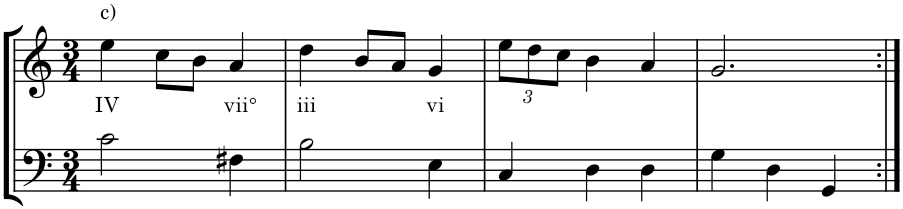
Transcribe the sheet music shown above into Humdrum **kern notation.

**kern	**kern	**text
*part1	*part1	*part1
*staff2	*staff1	*staff1
*I"Piano	*	*
*I'Pno.	*	*
*clefF4	*clefG2	*
*k[]	*k[]	*
*M3/4	*M3/4	*
=1	=1	=1
!	!LO:TX:a:t=c)	!
!	!	!LO:LY:b
2c\	4ee\	IV
.	8cc\L	.
.	8b\J	.
!	!	!LO:LY:b
4F#X\	4a/	vii°
=2	=2	=2
!	!	!LO:LY:b
2B\	4dd\	iii
.	8b/L	.
.	8a/J	.
!	!	!LO:LY:b
4E\	4g/	vi
=3	=3	=3
*	*Xbrackettup	*
4C/	12ee\L	.
.	12dd\	.
.	12cc\J	.
4D\	4b\	.
4D\	4a/	.
=4	=4	=4
4G\	2.g/	.
4D\	.	.
4GG/	.	.
=:|!	=:|!	=:|!
*-	*-	*-
